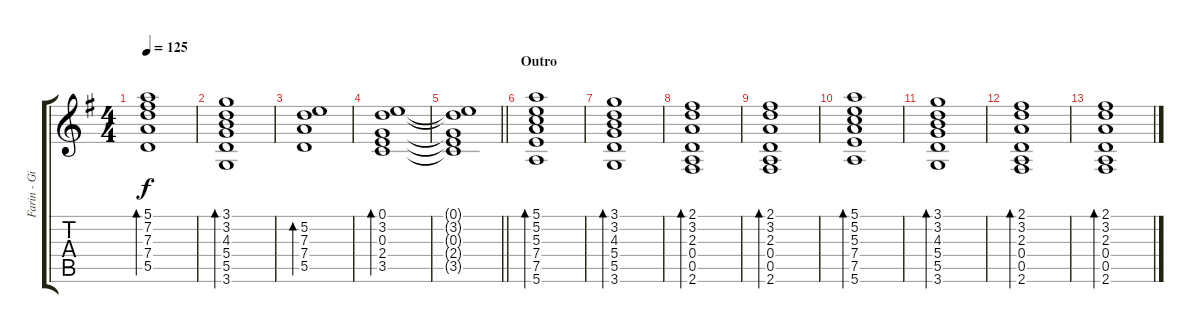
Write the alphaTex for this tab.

\track ("Farin - Gitarre 3 (Clean)" "Farin - Gi") {instrument electricguitarclean}
\staff {score tabs}
\tuning (E4 B3 G3 D3 A2 E2) {hide}
\ts (4 4)
\tempo 125
\clef g2
\ks g
(5.1{t} 7.2{t} 7.3{t} 7.4{t} 5.5{t}).1{bd 60 dy f} |
(3.1 3.2 4.3 5.4 5.5 3.6).1{bd 60} |
(5.2 7.3 7.4 5.5).1{bd 60} |
(0.1 3.2 0.3 2.4 3.5).1{bd 60} |
\barLineRight lightlight
(0.1{t} 3.2{t} 0.3{t} 2.4{t} 3.5{t}).1 |
\section ("" "Outro")
(5.1 5.2 5.3 7.4 7.5 5.6).1{bd 60} |
(3.1 3.2 4.3 5.4 5.5 3.6).1{bd 60} |
(2.1 3.2 2.3 0.4 0.5 2.6).1{bd 60} |
(2.1 3.2 2.3 0.4 0.5 2.6).1{bd 60} |
(5.1 5.2 5.3 7.4 7.5 5.6).1{bd 60} |
(3.1 3.2 4.3 5.4 5.5 3.6).1{bd 60} |
(2.1 3.2 2.3 0.4 0.5 2.6).1{bd 60} |
(2.1 3.2 2.3 0.4 0.5 2.6).1{bd 60}
